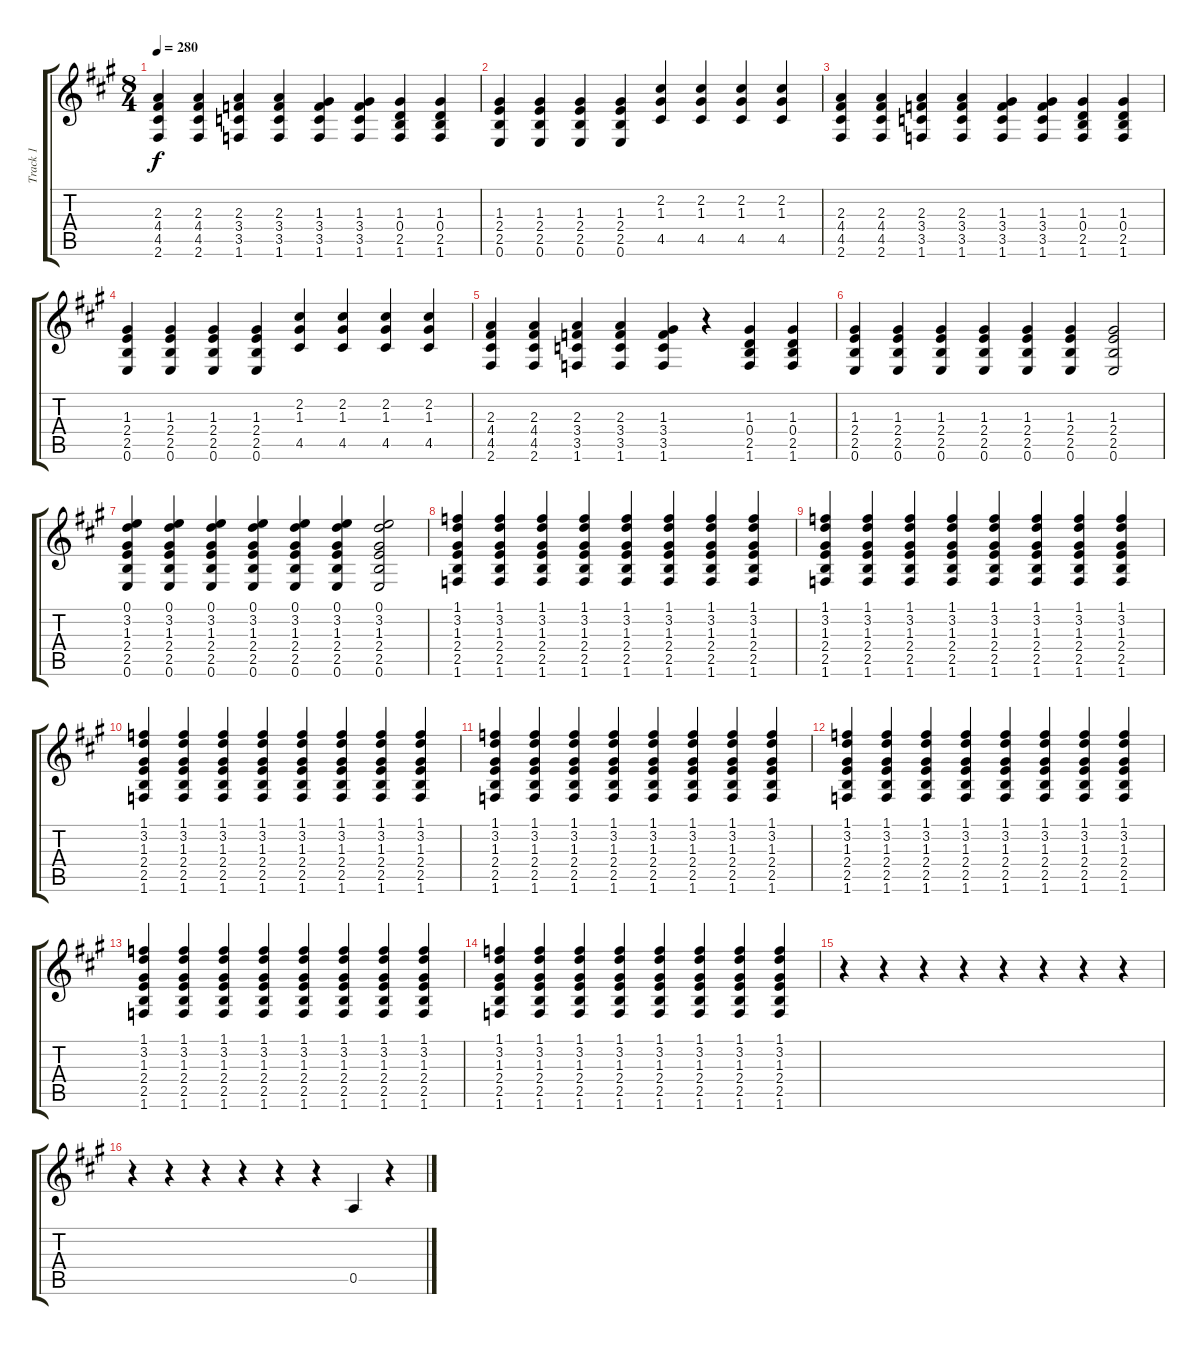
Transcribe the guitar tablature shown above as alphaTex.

\track ("Track 1" "Track 1") {instrument overdrivenguitar}
\staff {score tabs}
\tuning (E4 B3 G3 D3 A2 E2) {hide}
\ts (8 4)
\tempo 280
\clef g2
\ks a
(2.3 4.4 4.5 2.6).4{dy f} (2.3 4.4 4.5 2.6).4 (2.3 3.4 3.5 1.6).4 (2.3 3.4 3.5 1.6).4 (1.3 3.4 3.5 1.6).4 (1.3 3.4 3.5 1.6).4 (1.3 0.4 2.5 1.6).4 (1.3 0.4 2.5 1.6).4 |
(1.3 2.4 2.5 0.6).4 (1.3 2.4 2.5 0.6).4 (1.3 2.4 2.5 0.6).4 (1.3 2.4 2.5 0.6).4 (2.2 1.3 4.5).4 (2.2 1.3 4.5).4 (2.2 1.3 4.5).4 (2.2 1.3 4.5).4 |
(2.3 4.4 4.5 2.6).4 (2.3 4.4 4.5 2.6).4 (2.3 3.4 3.5 1.6).4 (2.3 3.4 3.5 1.6).4 (1.3 3.4 3.5 1.6).4 (1.3 3.4 3.5 1.6).4 (1.3 0.4 2.5 1.6).4 (1.3 0.4 2.5 1.6).4 |
(1.3 2.4 2.5 0.6).4 (1.3 2.4 2.5 0.6).4 (1.3 2.4 2.5 0.6).4 (1.3 2.4 2.5 0.6).4 (2.2 1.3 4.5).4 (2.2 1.3 4.5).4 (2.2 1.3 4.5).4 (2.2 1.3 4.5).4 |
(2.3 4.4 4.5 2.6).4 (2.3 4.4 4.5 2.6).4 (2.3 3.4 3.5 1.6).4 (2.3 3.4 3.5 1.6).4 (1.3 3.4 3.5 1.6).4 r.4 (1.3 0.4 2.5 1.6).4 (1.3 0.4 2.5 1.6).4 |
(1.3 2.4 2.5 0.6).4 (1.3 2.4 2.5 0.6).4 (1.3 2.4 2.5 0.6).4 (1.3 2.4 2.5 0.6).4 (1.3 2.4 2.5 0.6).4 (1.3 2.4 2.5 0.6).4 (1.3 2.4 2.5 0.6).2 |
(0.1 3.2 1.3 2.4 2.5 0.6).4 (0.1 3.2 1.3 2.4 2.5 0.6).4 (0.1 3.2 1.3 2.4 2.5 0.6).4 (0.1 3.2 1.3 2.4 2.5 0.6).4 (0.1 3.2 1.3 2.4 2.5 0.6).4 (0.1 3.2 1.3 2.4 2.5 0.6).4 (0.1 3.2 1.3 2.4 2.5 0.6).2 |
(1.1 3.2 1.3 2.4 2.5 1.6).4 (1.1 3.2 1.3 2.4 2.5 1.6).4 (1.1 3.2 1.3 2.4 2.5 1.6).4 (1.1 3.2 1.3 2.4 2.5 1.6).4 (1.1 3.2 1.3 2.4 2.5 1.6).4 (1.1 3.2 1.3 2.4 2.5 1.6).4 (1.1 3.2 1.3 2.4 2.5 1.6).4 (1.1 3.2 1.3 2.4 2.5 1.6).4 |
(1.1 3.2 1.3 2.4 2.5 1.6).4 (1.1 3.2 1.3 2.4 2.5 1.6).4 (1.1 3.2 1.3 2.4 2.5 1.6).4 (1.1 3.2 1.3 2.4 2.5 1.6).4 (1.1 3.2 1.3 2.4 2.5 1.6).4 (1.1 3.2 1.3 2.4 2.5 1.6).4 (1.1 3.2 1.3 2.4 2.5 1.6).4 (1.1 3.2 1.3 2.4 2.5 1.6).4 |
(1.1 3.2 1.3 2.4 2.5 1.6).4 (1.1 3.2 1.3 2.4 2.5 1.6).4 (1.1 3.2 1.3 2.4 2.5 1.6).4 (1.1 3.2 1.3 2.4 2.5 1.6).4 (1.1 3.2 1.3 2.4 2.5 1.6).4 (1.1 3.2 1.3 2.4 2.5 1.6).4 (1.1 3.2 1.3 2.4 2.5 1.6).4 (1.1 3.2 1.3 2.4 2.5 1.6).4 |
(1.1 3.2 1.3 2.4 2.5 1.6).4 (1.1 3.2 1.3 2.4 2.5 1.6).4 (1.1 3.2 1.3 2.4 2.5 1.6).4 (1.1 3.2 1.3 2.4 2.5 1.6).4 (1.1 3.2 1.3 2.4 2.5 1.6).4 (1.1 3.2 1.3 2.4 2.5 1.6).4 (1.1 3.2 1.3 2.4 2.5 1.6).4 (1.1 3.2 1.3 2.4 2.5 1.6).4 |
(1.1 3.2 1.3 2.4 2.5 1.6).4 (1.1 3.2 1.3 2.4 2.5 1.6).4 (1.1 3.2 1.3 2.4 2.5 1.6).4 (1.1 3.2 1.3 2.4 2.5 1.6).4 (1.1 3.2 1.3 2.4 2.5 1.6).4 (1.1 3.2 1.3 2.4 2.5 1.6).4 (1.1 3.2 1.3 2.4 2.5 1.6).4 (1.1 3.2 1.3 2.4 2.5 1.6).4 |
(1.1 3.2 1.3 2.4 2.5 1.6).4 (1.1 3.2 1.3 2.4 2.5 1.6).4 (1.1 3.2 1.3 2.4 2.5 1.6).4 (1.1 3.2 1.3 2.4 2.5 1.6).4 (1.1 3.2 1.3 2.4 2.5 1.6).4 (1.1 3.2 1.3 2.4 2.5 1.6).4 (1.1 3.2 1.3 2.4 2.5 1.6).4 (1.1 3.2 1.3 2.4 2.5 1.6).4 |
(1.1 3.2 1.3 2.4 2.5 1.6).4 (1.1 3.2 1.3 2.4 2.5 1.6).4 (1.1 3.2 1.3 2.4 2.5 1.6).4 (1.1 3.2 1.3 2.4 2.5 1.6).4 (1.1 3.2 1.3 2.4 2.5 1.6).4 (1.1 3.2 1.3 2.4 2.5 1.6).4 (1.1 3.2 1.3 2.4 2.5 1.6).4 (1.1 3.2 1.3 2.4 2.5 1.6).4 |
r.4 r.4 r.4 r.4 r.4 r.4 r.4 r.4 |
r.4 r.4 r.4 r.4 r.4 r.4 0.5.4 r.4
